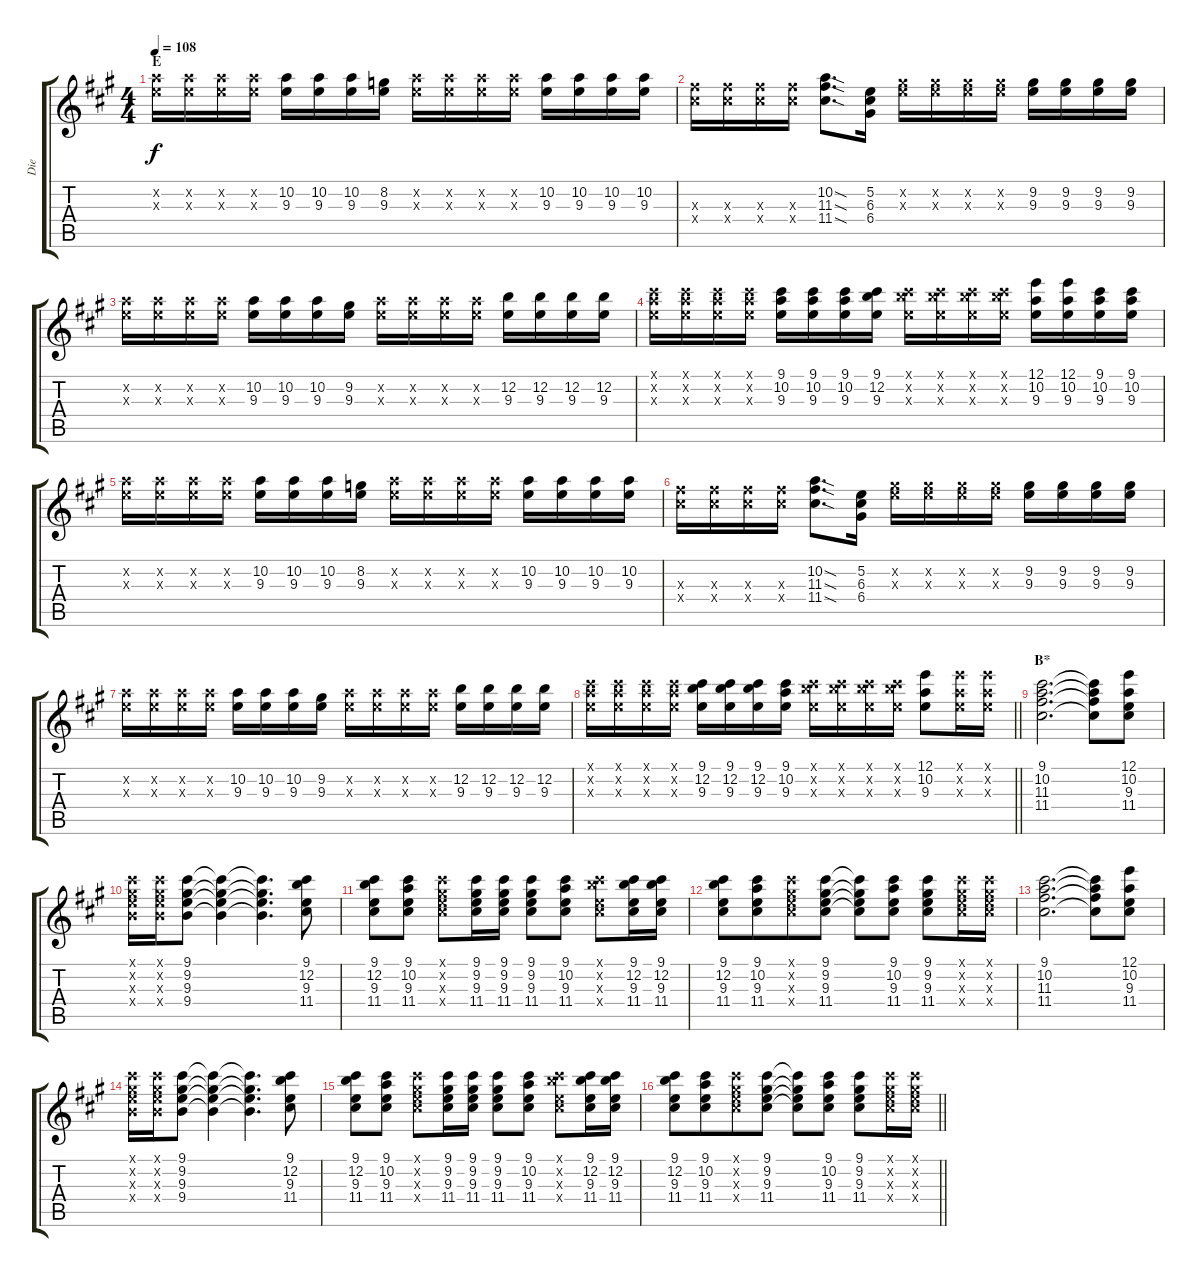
\track ("Die" "Die") {instrument electricguitarclean}
\staff {score tabs}
\tuning (E4 B3 G3 D3 A2 E2) {hide}
\ts (4 4)
\section ("" "E")
\tempo 108
\clef g2
\ks f#minor
(10.2{x} 9.3{x}).16{dy f} (10.2{x} 9.3{x}).16 (10.2{x} 9.3{x}).16 (10.2{x} 9.3{x}).16 (10.2 9.3).16 (10.2 9.3).16 (10.2 9.3).16 (8.2 9.3).16 (10.2{x} 9.3{x}).16 (10.2{x} 9.3{x}).16 (10.2{x} 9.3{x}).16 (10.2{x} 9.3{x}).16 (10.2 9.3).16 (10.2 9.3).16 (10.2 9.3).16 (10.2 9.3).16 |
(11.3{x} 11.4{x}).16 (11.3{x} 11.4{x}).16 (11.3{x} 11.4{x}).16 (11.3{x} 11.4{x}).16 (10.2{sod} 11.3{sod} 11.4{sod}).8{d} (5.2 6.3 6.4).16 (9.2{x} 9.3{x}).16 (9.2{x} 9.3{x}).16 (9.2{x} 9.3{x}).16 (9.2{x} 9.3{x}).16 (9.2 9.3).16 (9.2 9.3).16 (9.2 9.3).16 (9.2 9.3).16 |
(10.2{x} 9.3{x}).16 (10.2{x} 9.3{x}).16 (10.2{x} 9.3{x}).16 (10.2{x} 9.3{x}).16 (10.2 9.3).16 (10.2 9.3).16 (10.2 9.3).16 (9.2 9.3).16 (10.2{x} 9.3{x}).16 (10.2{x} 9.3{x}).16 (10.2{x} 9.3{x}).16 (10.2{x} 9.3{x}).16 (12.2 9.3).16 (12.2 9.3).16 (12.2 9.3).16 (12.2 9.3).16 |
(9.1{x} 10.2{x} 9.3{x}).16 (9.1{x} 10.2{x} 9.3{x}).16 (9.1{x} 10.2{x} 9.3{x}).16 (9.1{x} 10.2{x} 9.3{x}).16 (9.1 10.2 9.3).16 (9.1 10.2 9.3).16 (9.1 10.2 9.3).16 (9.1 12.2 9.3).16 (9.1{x} 12.2{x} 9.3{x}).16 (9.1{x} 12.2{x} 9.3{x}).16 (9.1{x} 12.2{x} 9.3{x}).16 (9.1{x} 12.2{x} 9.3{x}).16 (12.1 10.2 9.3).16 (12.1 10.2 9.3).16 (9.1 10.2 9.3).16 (9.1 10.2 9.3).16 |
(10.2{x} 9.3{x}).16 (10.2{x} 9.3{x}).16 (10.2{x} 9.3{x}).16 (10.2{x} 9.3{x}).16 (10.2 9.3).16 (10.2 9.3).16 (10.2 9.3).16 (8.2 9.3).16 (10.2{x} 9.3{x}).16 (10.2{x} 9.3{x}).16 (10.2{x} 9.3{x}).16 (10.2{x} 9.3{x}).16 (10.2 9.3).16 (10.2 9.3).16 (10.2 9.3).16 (10.2 9.3).16 |
(11.3{x} 11.4{x}).16 (11.3{x} 11.4{x}).16 (11.3{x} 11.4{x}).16 (11.3{x} 11.4{x}).16 (10.2{sod} 11.3{sod} 11.4{sod}).8{d} (5.2 6.3 6.4).16 (9.2{x} 9.3{x}).16 (9.2{x} 9.3{x}).16 (9.2{x} 9.3{x}).16 (9.2{x} 9.3{x}).16 (9.2 9.3).16 (9.2 9.3).16 (9.2 9.3).16 (9.2 9.3).16 |
(10.2{x} 9.3{x}).16 (10.2{x} 9.3{x}).16 (10.2{x} 9.3{x}).16 (10.2{x} 9.3{x}).16 (10.2 9.3).16 (10.2 9.3).16 (10.2 9.3).16 (9.2 9.3).16 (10.2{x} 9.3{x}).16 (10.2{x} 9.3{x}).16 (10.2{x} 9.3{x}).16 (10.2{x} 9.3{x}).16 (12.2 9.3).16 (12.2 9.3).16 (12.2 9.3).16 (12.2 9.3).16 |
\barLineRight lightlight
(9.1{x} 10.2{x} 9.3{x}).16 (9.1{x} 10.2{x} 9.3{x}).16 (9.1{x} 10.2{x} 9.3{x}).16 (9.1{x} 10.2{x} 9.3{x}).16 (9.1 12.2 9.3).16 (9.1 12.2 9.3).16 (9.1 12.2 9.3).16 (9.1 10.2 9.3).16 (9.1{x} 12.2{x} 9.3{x}).16 (9.1{x} 12.2{x} 9.3{x}).16 (9.1{x} 12.2{x} 9.3{x}).16 (9.1{x} 12.2{x} 9.3{x}).16 (12.1 10.2 9.3).8 (12.1{x} 10.2{x} 9.3{x}).16 (12.1{x} 10.2{x} 9.3{x}).16 |
\section ("" "B*")
(9.1 10.2 11.3 11.4).2{d} (9.1{t} 10.2{t} 11.3{t} 11.4{t}).8 (12.1 10.2 9.3 11.4).8 |
(9.1{x} 9.2{x} 9.3{x} 9.4{x}).16 (9.1{x} 9.2{x} 9.3{x} 9.4{x}).16 (9.1 9.2 9.3 9.4).8 (9.1{t} 9.2{t} 9.3{t} 9.4{t}).4 (9.1{t} 9.2{t} 9.3{t} 9.4{t}).4{d} (9.1 12.2 9.3 11.4).8 |
(9.1 12.2 9.3 11.4).8 (9.1 10.2 9.3 11.4).8 (9.1{x} 9.2{x} 9.3{x} 11.4{x}).8 (9.1 9.2 9.3 11.4).16 (9.1 9.2 9.3 11.4).16 (9.1 9.2 9.3 11.4).8 (9.1 10.2 9.3 11.4).8 (9.1{x} 12.2{x} 9.3{x} 11.4{x}).8 (9.1 12.2 9.3 11.4).16 (9.1 12.2 9.3 11.4).16 |
(9.1 12.2 9.3 11.4).8 (9.1 10.2 9.3 11.4).8{beam merge} (9.1{x} 9.2{x} 9.3{x} 11.4{x}).8 (9.1 9.2 9.3 11.4).8 (9.1{t} 9.2{t} 9.3{t} 11.4{t}).8 (9.1 10.2 9.3 11.4).8 (9.1 9.2 9.3 11.4).8 (9.1{x} 9.2{x} 9.3{x} 11.4{x}).16 (9.1{x} 9.2{x} 9.3{x} 11.4{x}).16 |
(9.1 10.2 11.3 11.4).2{d} (9.1{t} 10.2{t} 11.3{t} 11.4{t}).8 (12.1 10.2 9.3 11.4).8 |
(9.1{x} 9.2{x} 9.3{x} 9.4{x}).16 (9.1{x} 9.2{x} 9.3{x} 9.4{x}).16 (9.1 9.2 9.3 9.4).8 (9.1{t} 9.2{t} 9.3{t} 9.4{t}).4 (9.1{t} 9.2{t} 9.3{t} 9.4{t}).4{d} (9.1 12.2 9.3 11.4).8 |
(9.1 12.2 9.3 11.4).8 (9.1 10.2 9.3 11.4).8 (9.1{x} 9.2{x} 9.3{x} 11.4{x}).8 (9.1 9.2 9.3 11.4).16 (9.1 9.2 9.3 11.4).16 (9.1 9.2 9.3 11.4).8 (9.1 10.2 9.3 11.4).8 (9.1{x} 12.2{x} 9.3{x} 11.4{x}).8 (9.1 12.2 9.3 11.4).16 (9.1 12.2 9.3 11.4).16 |
\barLineRight lightlight
(9.1 12.2 9.3 11.4).8 (9.1 10.2 9.3 11.4).8{beam merge} (9.1{x} 9.2{x} 9.3{x} 11.4{x}).8 (9.1 9.2 9.3 11.4).8 (9.1{t} 9.2{t} 9.3{t} 11.4{t}).8 (9.1 10.2 9.3 11.4).8 (9.1 9.2 9.3 11.4).8 (9.1{x} 9.2{x} 9.3{x} 11.4{x}).16 (9.1{x} 9.2{x} 9.3{x} 11.4{x}).16
